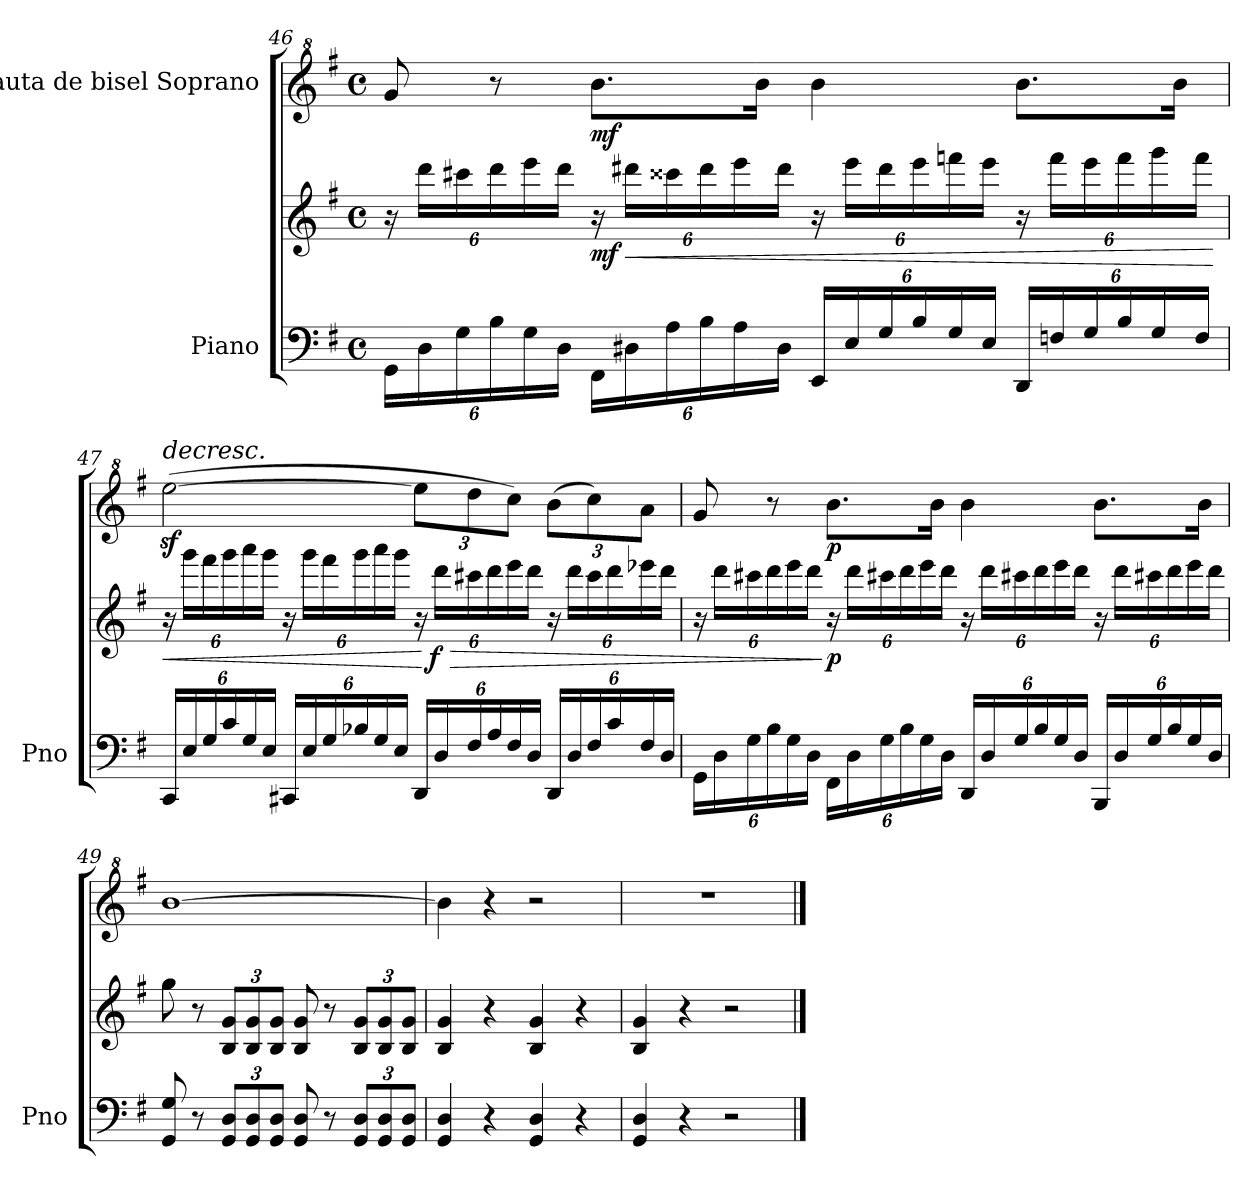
**kern	**kern	**dynam	**kern	**dynam
*part2	*part2	*part2	*part1	*part1
*staff3	*staff2	*staff2/3	*staff1	*staff1
*I"Piano	*	*	*I"Flauta de bisel Soprano	*
*I'Pno	*	*	*	*
*clefF4	*clefG2	*	*clefG^2	*
*k[f#]	*k[f#]	*	*k[f#]	*
*M4/4	*M4/4	*	*M4/4	*
*met(c)	*met(c)	*	*met(c)	*
*Xbrackettup	*Xbrackettup	*	*	*
=46	=46	=46	=46	=46
24GG\LL	24r	.	8gg/	.
24D\	24ddd\LL	.	.	.
24G\	24ccc#X\	.	.	.
24B\	24ddd\	.	8r	.
24G\	24eee\	.	.	.
24D\JJ	24ddd\JJ	.	.	.
!	!	!LO:DY:b	!	!LO:DY:b
24FF#\LL	24r	mf	8.bb\L	mf
!	!	!LO:HP:b	!	!
24D#X\	24ddd#X\LL	<	.	.
24A\	24ccc##X\	.	.	.
24B\	24ddd#\	.	.	.
24A\	24eee\	.	.	.
.	.	.	16bb\Jk	.
24D#\JJ	24ddd#\JJ	.	.	.
24EE/LL	24r	.	4bb\	.
24E/	24eee\LL	.	.	.
24G/	24ddd#\	.	.	.
24B/	24eee\	.	.	.
24G/	24fffn\	.	.	.
24E/JJ	24eee\JJ	.	.	.
24DD/LL	24r	.	8.bb\L	.
24Fn/	24fff\LL	.	.	.
24G/	24eee\	.	.	.
24B/	24fff\	.	.	.
24G/	24ggg\	.	.	.
.	.	.	16bb\Jk	.
24F/JJ	24fff\JJ	.	.	.
.	.	[	.	.
!!LO:LB:g=z
=47	=47	=47	=47	=47
!	!	!	!LO:TX:a:i:t=decresc.	!
!	!	!LO:HP:b	!	!
24CC/LL	24r	<	(>[2eeez<\	.
24E/	24ggg\LL	.	.	.
24G/	24fff#\	.	.	.
24c/	24ggg\	.	.	.
24G/	24aaa\	.	.	.
24E/JJ	24ggg\JJ	.	.	.
24CC#X/LL	24r	.	.	.
24E/	24ggg\LL	.	.	.
24G/	24fff#\	.	.	.
24B-X/	24ggg\	.	.	.
24G/	24aaa\	.	.	.
24E/JJ	24ggg\JJ	.	.	.
*	*	*	*Xbrackettup	*
24DD/LL	24r	.	12eee\L]	.
!	!	!LO:DY:n=1:b	!	!
24D/	24ddd\LL	[ f	.	.
!	!	!LO:HP:b	!	!
24F#/	24ccc#X\	>	12ddd\	.
24A/	24ddd\	.	.	.
24F#/	24eee\	.	12ccc\J)	.
24D/JJ	24ddd\JJ	.	.	.
24DD/LL	24r	.	(>12bb\L	.
24D/	24ddd\LL	.	.	.
24F#/	24ccc#\	.	12ccc\)	.
24c/	24ddd\	.	.	.
24F#/	24eee-X\	.	12aa\J	.
24D/JJ	24ddd\JJ	.	.	.
=48	=48	=48	=48	=48
24GG\LL	24r	.	8gg/	.
24D\	24ddd\LL	.	.	.
24G\	24ccc#X\	.	.	.
24B\	24ddd\	.	8r	.
24G\	24eee\	.	.	.
24D\JJ	24ddd\JJ	.	.	.
!	!	!LO:DY:n=1:b	!	!LO:DY:b
24FF#\LL	24r	] p	8.bb\L	p
24D\	24ddd\LL	.	.	.
24G\	24ccc#X\	.	.	.
24B\	24ddd\	.	.	.
24G\	24eee\	.	.	.
.	.	.	16bb\Jk	.
24D\JJ	24ddd\JJ	.	.	.
24DD/LL	24r	.	4bb\	.
24D/	24ddd\LL	.	.	.
24G/	24ccc#X\	.	.	.
24B/	24ddd\	.	.	.
24G/	24eee\	.	.	.
24D/JJ	24ddd\JJ	.	.	.
24BBB/LL	24r	.	8.bb\L	.
24D/	24ddd\LL	.	.	.
24G/	24ccc#X\	.	.	.
24B/	24ddd\	.	.	.
24G/	24eee\	.	.	.
.	.	.	16bb\Jk	.
24D/JJ	24ddd\JJ	.	.	.
!!LO:LB:g=z
=49	=49	=49	=49	=49
8GG/ 8G/	8gg\	.	[1bb	.
8r	8r	.	.	.
12GG/ 12D/L	12B/ 12g/L	.	.	.
12GG/ 12D/	12B/ 12g/	.	.	.
12GG/ 12D/J	12B/ 12g/J	.	.	.
8GG/ 8D/	8B/ 8g/	.	.	.
8r	8r	.	.	.
12GG/ 12D/L	12B/ 12g/L	.	.	.
12GG/ 12D/	12B/ 12g/	.	.	.
12GG/ 12D/J	12B/ 12g/J	.	.	.
=50	=50	=50	=50	=50
4GG/ 4D/	4B/ 4g/	.	4bb\]	.
4r	4r	.	4r	.
4GG/ 4D/	4B/ 4g/	.	2r	.
4r	4r	.	.	.
=51	=51	=51	=51	=51
4GG/ 4D/	4B/ 4g/	.	1r	.
4r	4r	.	.	.
2r	2r	.	.	.
==	==	==	==	==
*-	*-	*-	*-	*-
